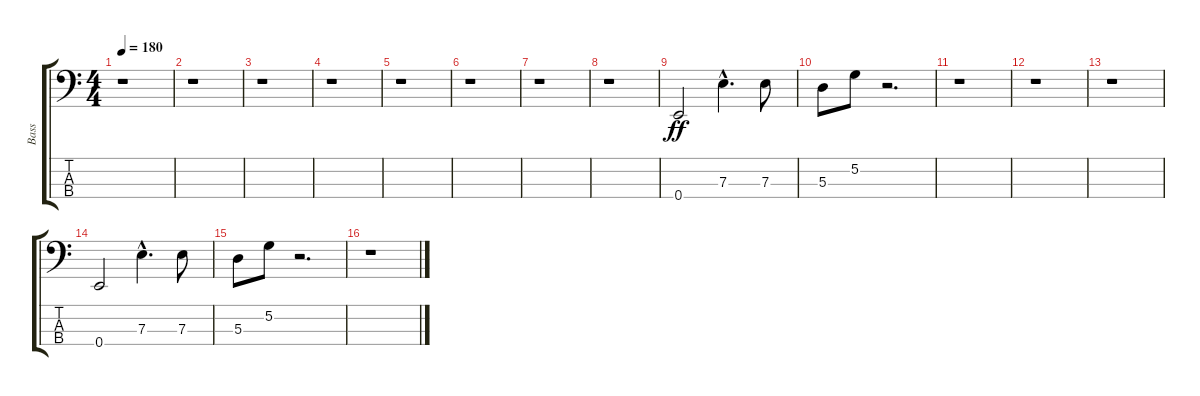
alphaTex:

\track ("Bass" "Bass") {instrument electricbassfinger}
\staff {score tabs}
\tuning (G2 D2 A1 E1) {hide}
\ts (4 4)
\tempo 180
\clef f4
\ks c
r.1{dy ff instrument electricbassfinger} |
r.1 |
r.1 |
r.1 |
r.1 |
r.1 |
r.1 |
r.1 |
0.4.2 7.3{hac}.4{d} 7.3.8 |
5.3.8 5.2.8 r.2{d} |
r.1 |
r.1 |
r.1 |
0.4.2 7.3{hac}.4{d} 7.3.8 |
5.3.8 5.2.8 r.2{d} |
r.1
